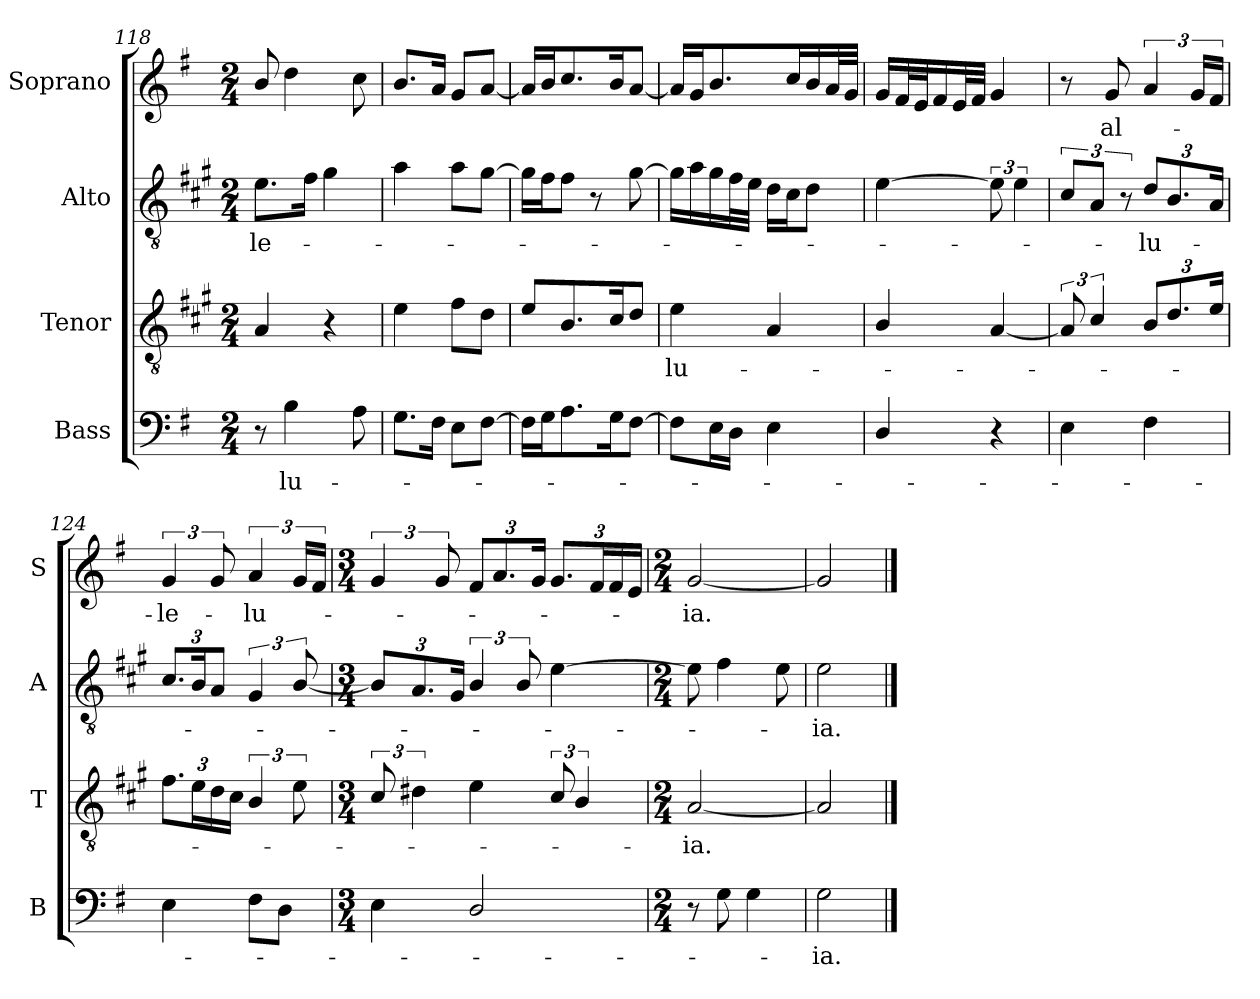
**kern	**text	**kern	**text	**kern	**text	**kern	**text
*part4	*part4	*part3	*part3	*part2	*part2	*part1	*part1
*staff4	*staff4	*staff3	*staff3	*staff2	*staff2	*staff1	*staff1
*I"Bass	*	*I"Tenor	*	*I"Alto	*	*I"Soprano	*
*I'B	*	*I'T	*	*I'A	*	*I'S	*
*clefF4	*	*clefGv2	*	*clefGv2	*	*clefG2	*
*	*	*ITrd1c2	*	*ITrd1c2	*	*	*
*k[f#]	*	*k[f#]	*	*k[f#]	*	*k[f#]	*
*G:	*	*G:	*	*G:	*	*G:	*
*M2/4	*	*M2/4	*	*M2/4	*	*M2/4	*
=118	=118	=118	=118	=118	=118	=118	=118
8r	.	4G/	.	8.d\L	-le-	8b/	.
4B\	-lu-	.	.	.	.	4dd\	.
.	.	.	.	16e\Jk	.	.	.
.	.	4r	.	4f#\	.	.	.
8A\	.	.	.	.	.	8cc\	.
=119	=119	=119	=119	=119	=119	=119	=119
8.G\L	.	4d\	.	4g\	.	8.b/L	.
16F#\Jk	.	.	.	.	.	16a/Jk	.
8E\L	.	8e\L	.	8g\L	.	8g/L	.
[>8F#\J	.	8c\J	.	[8f#\J	.	[<8a/J	.
=120	=120	=120	=120	=120	=120	=120	=120
16F#\LL]	.	8d/L	.	16f#\LL]	.	16a/LL]	.
16G\J	.	.	.	16e\J	.	16b/J	.
8.A\	.	8.A/	.	8e\J	.	8.cc/	.
.	.	.	.	8r	.	.	.
16G\k	.	16B/k	.	.	.	16b/k	.
[8F#\J	.	8c/J	.	[8f#\	.	[<8a/J	.
=121	=121	=121	=121	=121	=121	=121	=121
8F#\L]	.	4d\	-lu-	16f#\LL]	.	16a/LL]	.
.	.	.	.	16g\	.	16g/J	.
16E\L	.	.	.	16f#\	.	8.b/	.
16D\JJ	.	.	.	32e\L	.	.	.
.	.	.	.	32d\JJJ	.	.	.
4E\	.	4G/	.	16c\LL	.	.	.
.	.	.	.	16B\J	.	16cc/L	.
.	.	.	.	8c\J	.	16b/	.
.	.	.	.	.	.	32a/L	.
.	.	.	.	.	.	32g/JJJ	.
!!LO:LB:g=z
=122	=122	=122	=122	=122	=122	=122	=122
4D/	.	4A/	.	[<4d\	.	16g/LL	.
.	.	.	.	.	.	32f#/L	.
.	.	.	.	.	.	32e/J	.
.	.	.	.	.	.	16f#/	.
.	.	.	.	.	.	32e/L	.
.	.	.	.	.	.	32f#/JJJ	.
4r	.	[4G/	.	12d\]	.	4g/	.
.	.	.	.	6d\	.	.	.
=123	=123	=123	=123	=123	=123	=123	=123
4E\	.	12G/]	.	12B/L	.	8r	.
.	.	6B/	.	12G/J	.	.	.
.	.	.	.	.	.	8g/	al-
.	.	.	.	12r	.	.	.
4F#\	.	12A/L	.	12c/L	-lu-	6a/	.
.	.	12.c/	.	12.A/	.	.	.
.	.	.	.	.	.	24g/LL	.
.	.	24d/Jk	.	24G/Jk	.	24f#/JJ	.
=124	=124	=124	=124	=124	=124	=124	=124
4E\	.	12.e\L	.	12.B/L	.	6g/	-le-
.	.	24d\L	.	24A/k	.	.	.
.	.	24c\	.	12G/J	.	12g/	.
.	.	24B\JJ	.	.	.	.	.
8F#\L	.	6A/	.	6F#/	.	6a/	-lu-
8D\J	.	.	.	.	.	.	.
.	.	12d\	.	[<12A/	.	24g/LL	.
.	.	.	.	.	.	24f#/JJ	.
=125	=125	=125	=125	=125	=125	=125	=125
*M3/4	*	*M3/4	*	*M3/4	*	*M3/4	*
4E\	.	12B/	.	12A/L]	.	6g/	.
.	.	6c#X\	.	12.G/	.	.	.
.	.	.	.	.	.	12g/	.
.	.	.	.	24F#/Jk	.	.	.
2D/	.	4d\	.	6A/	.	12f#/L	.
.	.	.	.	.	.	12.a/	.
.	.	.	.	12A/	.	.	.
.	.	.	.	.	.	24g/Jk	.
.	.	12B/	.	[<4d\	.	12.g/L	.
.	.	6A/	.	.	.	.	.
.	.	.	.	.	.	24f#/L	.
.	.	.	.	.	.	24f#/	.
.	.	.	.	.	.	24e/JJ	.
=126	=126	=126	=126	=126	=126	=126	=126
*M2/4	*	*M2/4	*	*M2/4	*	*M2/4	*
8r	.	[2G/	-ia.	8d\]	.	[2g/	-ia.
8G\	.	.	.	4e\	.	.	.
4G\	.	.	.	.	.	.	.
.	.	.	.	8d\	.	.	.
=127	=127	=127	=127	=127	=127	=127	=127
2G\	-ia.	2G/]	.	2d\	-ia.	2g/]	.
==	==	==	==	==	==	==	==
*-	*-	*-	*-	*-	*-	*-	*-
